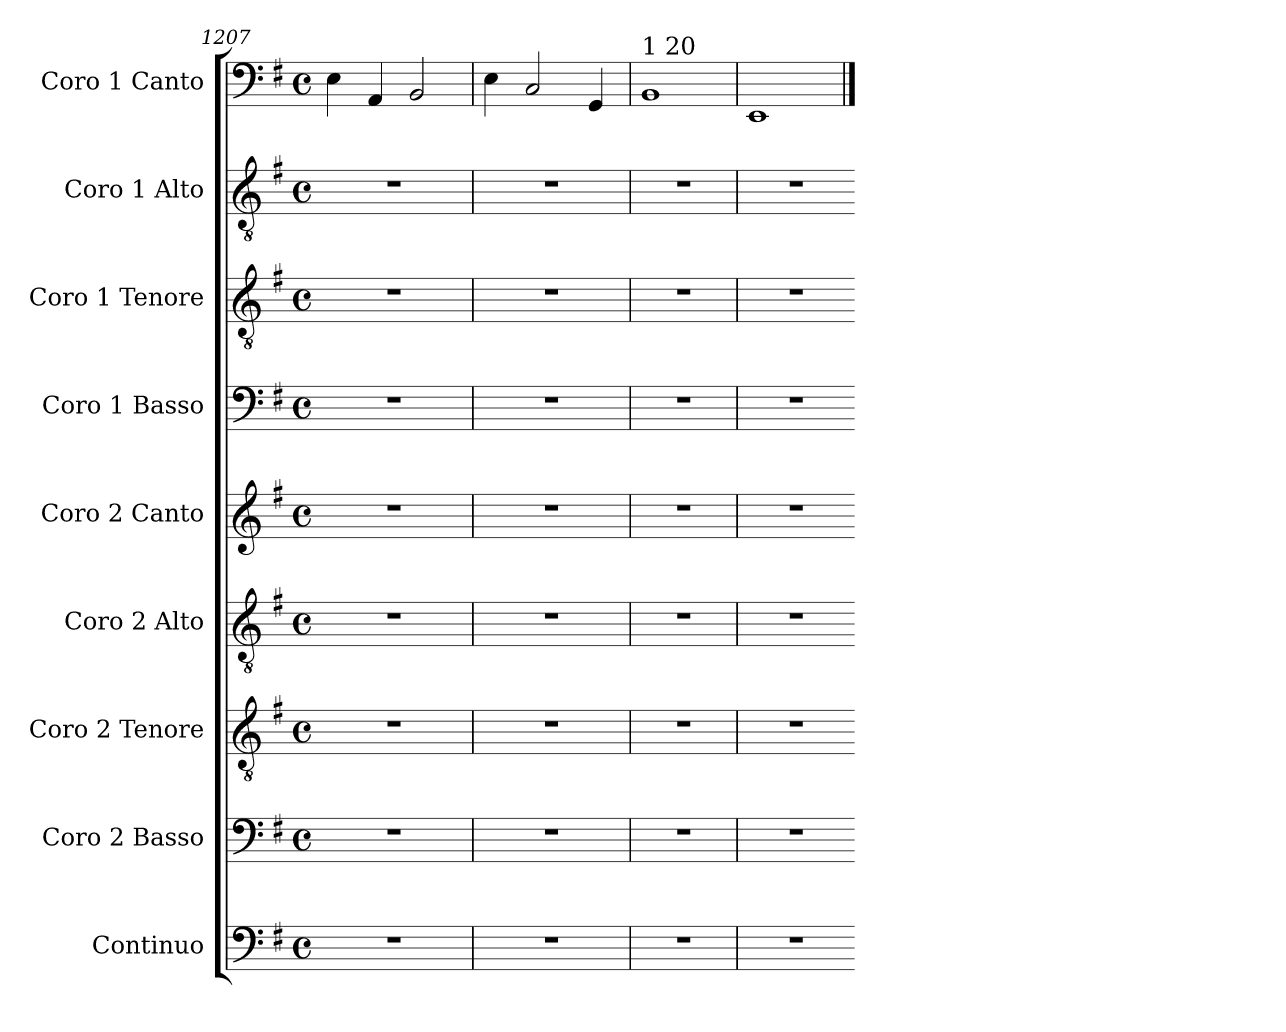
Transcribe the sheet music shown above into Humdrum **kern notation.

**kern	**kern	**kern	**kern	**kern	**kern	**kern	**kern	**kern
*part9	*part8	*part7	*part6	*part5	*part4	*part3	*part2	*part1
*staff9	*staff8	*staff7	*staff6	*staff5	*staff4	*staff3	*staff2	*staff1
*I"Continuo	*I"Coro 2  Basso	*I"Coro 2  Tenore	*I"Coro 2  Alto	*I"Coro 2  Canto	*I"Coro 1  Basso	*I"Coro 1  Tenore	*I"Coro 1  Alto	*I"Coro 1  Canto
*clefF4	*clefF4	*clefGv2	*clefGv2	*clefG2	*clefF4	*clefGv2	*clefGv2	*clefF4
*k[f#]	*k[f#]	*k[f#]	*k[f#]	*k[f#]	*k[f#]	*k[f#]	*k[f#]	*k[f#]
*G:	*G:	*G:	*G:	*G:	*G:	*G:	*G:	*G:
*M4/4	*M4/4	*M4/4	*M4/4	*M4/4	*M4/4	*M4/4	*M4/4	*M4/4
*met(c)	*met(c)	*met(c)	*met(c)	*met(c)	*met(c)	*met(c)	*met(c)	*met(c)
=1207	=1207	=1207	=1207	=1207	=1207	=1207	=1207	=1207
1r	1r	1r	1r	1r	1r	1r	1r	4E\
.	.	.	.	.	.	.	.	4AA/
.	.	.	.	.	.	.	.	2BB/
=1208	=1208	=1208	=1208	=1208	=1208	=1208	=1208	=1208
1r	1r	1r	1r	1r	1r	1r	1r	4E\
.	.	.	.	.	.	.	.	2C/
.	.	.	.	.	.	.	.	4GG/
!!LO:LB:g=z
=1209	=1209	=1209	=1209	=1209	=1209	=1209	=1209	=1209
!	!	!	!	!	!	!	!	!LO:TX:a:t=1 20
1r	1r	1r	1r	1r	1r	1r	1r	1BB
=1210	=1210	=1210	=1210	=1210	=1210	=1210	=1210	=1210
1r	1r	1r	1r	1r	1r	1r	1r	1EE
=	=	=	=	=	=	=	=	==
*-	*-	*-	*-	*-	*-	*-	*-	*-
